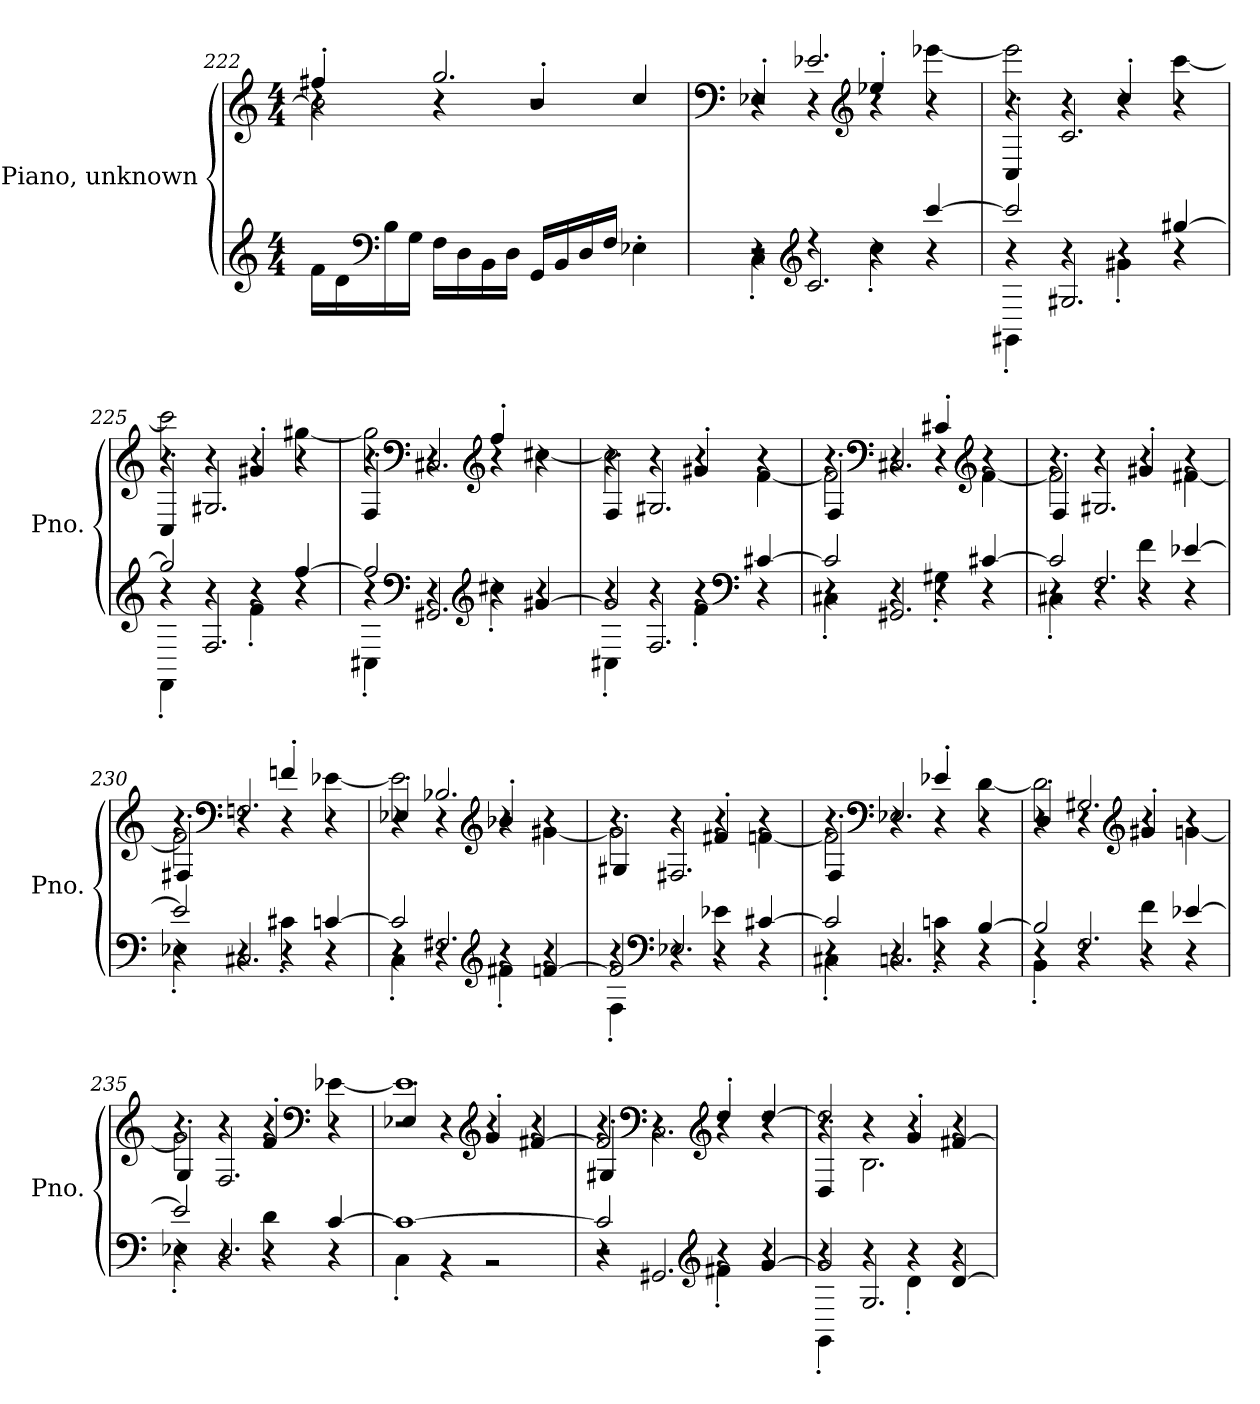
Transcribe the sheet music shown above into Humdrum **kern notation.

**kern	**kern
*part1	*part1
*staff2	*staff1
*I"Piano, unknown	*
*I'Pno.	*
*clefG2	*clefG2
*k[]	*k[]
*M4/4	*M4/4
=222	=222
*	*^
*	*	*^
16f\LL	4r	2b\]	4ff#X'/
16d\	.	.	.
*clefF4	*	*	*
16B\	.	.	.
16G\JJ	.	.	.
16F\LL	2.gg/	.	4r
16D\	.	.	.
16BB\	.	.	.
16D\JJ	.	.	.
16GG/LL	.	2r	4b'/
16BB/	.	.	.
16D/	.	.	.
16F/JJ	.	.	.
4E-X'\	.	.	4cc/
!!LO:LB:g=z	!!	!!
=223	=223	=223	=223
*	*clefF4	*	*
*^	*	*	*
*	*^	*	*	*
2r	4C'\	4r	4r	2r	4E-X'/
*clefG2	*	*	*	*	*
.	4r	2.c/	2.e-X/	.	4r
*	*	*	*clefG2	*	*
4r	4cc'\	.	.	4r	4ee-X'/
[4ccc/	4r	.	.	[4eee-X\	4r
=224	=224	=224	=224	=224	=224
2ccc/]	4GG#X'\	4r	4r	2eee-\]	4C'/
.	4r	2.G#X/	2.c/	.	4r
4r	4g#X'\	.	.	4r	4cc'/
[4gg#X/	4r	.	.	[4ccc\	4r
=225	=225	=225	=225	=225	=225
2gg#/]	4FF'\	4r	4r	2ccc\]	4C'/
.	4r	2.F/	2.G#X/	.	4r
4r	4f'\	.	.	4r	4g#X'/
[4ff/	4r	.	.	[4gg#X\	4r
=226	=226	=226	=226	=226	=226
2ff/]	4C#X'\	4r	4r	2gg#\]	4F'/
*clefF4	*	*	*clefF4	*	*
.	4r	2.GG#X/	2.C#X/	.	4r
*clefG2	*	*	*clefG2	*	*
4r	4cc#X'\	.	.	4r	4ff'/
[4g#X/	4r	.	.	[4cc#X\	4r
!!LO:LB:g=z	!!	!!
=227	=227	=227	=227	=227	=227
2g#/]	4C#X'\	4r	4r	2cc#\]	4F'/
.	4r	2.F/	2.G#X/	.	4r
4r	4f'\	.	.	4r	4g#X'/
*clefF4	*	*	*	*	*
[4c#X/	4r	.	.	[4f\	4r
=228	=228	=228	=228	=228	=228
2c#/]	4C#X'\	4r	4r	2f\]	4F'/
*	*	*	*clefF4	*	*
.	4r	2.GG#X/	2.C#X/	.	4r
4r	4G#X'\	.	.	4r	4c#X'/
*	*	*	*clefG2	*	*
[4c#X/	4r	.	.	[4f\	4r
=229	=229	=229	=229	=229	=229
2c#/]	4C#X'\	4r	4r	2f\]	4F'/
.	4r	2.F/	2.G#X/	.	4r
4r	4f'\	.	.	4r	4g#X'/
[4e-X/	4r	.	.	[4f#X\	4r
=230	=230	=230	=230	=230	=230
2e-/]	4E-X'\	4r	4r	2f#\]	4F#X'/
*	*	*	*clefF4	*	*
.	4r	2.C#X/	2.Fn/	.	4r
4r	4c#X'\	.	.	4r	4fn'/
[4cn/	4r	.	.	[4e-X\	4r
!!LO:PB:g=z	!!	!!
=231	=231	=231	=231	=231	=231
2c/]	4C'\	4r	4r	2e-\]	4E-X'/
.	4r	2.F#X/	2.B-X/	.	4r
*clefG2	*	*	*clefG2	*	*
4r	4f#X'\	.	.	4r	4b-X'/
[4fn/	4r	.	.	[4g#X\	4r
=232	=232	=232	=232	=232	=232
2f/]	4F'\	4r	4r	2g#\]	4G#X'/
*clefF4	*	*	*	*	*
.	4r	2.E-X/	2.F#X/	.	4r
4r	4e-X'\	.	.	4r	4f#X'/
[4c#X/	4r	.	.	[4fn\	4r
=233	=233	=233	=233	=233	=233
2c#/]	4C#X'\	4r	4r	2f\]	4F'/
*	*	*	*clefF4	*	*
.	4r	2.Cn/	2.E-X/	.	4r
4r	4cn'\	.	.	4r	4e-X'/
[4B/	4r	.	.	[4d\	4r
=234	=234	=234	=234	=234	=234
2B/]	4BB'\	4r	4r	2d\]	4D'/
.	4r	2.F/	2.G#X/	.	4r
*	*	*	*clefG2	*	*
4r	4f'\	.	.	4r	4g#X'/
[4e-X/	4r	.	.	[4gn\	4r
!!LO:LB:g=z	!!	!!
=235	=235	=235	=235	=235	=235
2e-/]	4E-X'\	4r	4r	2g\]	4G'/
.	4r	2.D/	2.F/	.	4r
4r	4d'\	.	.	4r	4f'/
*	*	*	*clefF4	*	*
[4c/	4r	.	.	[4e-X\	4r
*	*v	*v	*	*	*
=236	=236	=236	=236	=236
1c_	4C'\	2r	1e-]	4E-X'/
.	4r	.	.	4r
*	*	*clefG2	*	*
.	2r	4r	.	4g'/
.	.	[4f#X/	.	4r
=237	=237	=237	=237	=237
*	*^	*	*	*
2c/]	2r	4r	2f#/]	4r	4G#X'/
*	*	*	*clefF4	*	*
.	.	2.GG#X/	.	2.C\	4r
*clefG2	*	*	*clefG2	*	*
4r	4f#X'\	.	4r	.	4dd'/
[4g/	4r	.	[4dd/	.	4r
=238	=238	=238	=238	=238	=238
2g/]	4GG'\	4r	2dd/]	4r	4D'/
.	4r	2.G/	.	2.B\	4r
4r	4d'\	.	4r	.	4g'/
[4d/	4r	.	[4f#X/	.	4r
*v	*v	*v	*	*	*
*	*v	*v	*v
=	=
*-	*-
